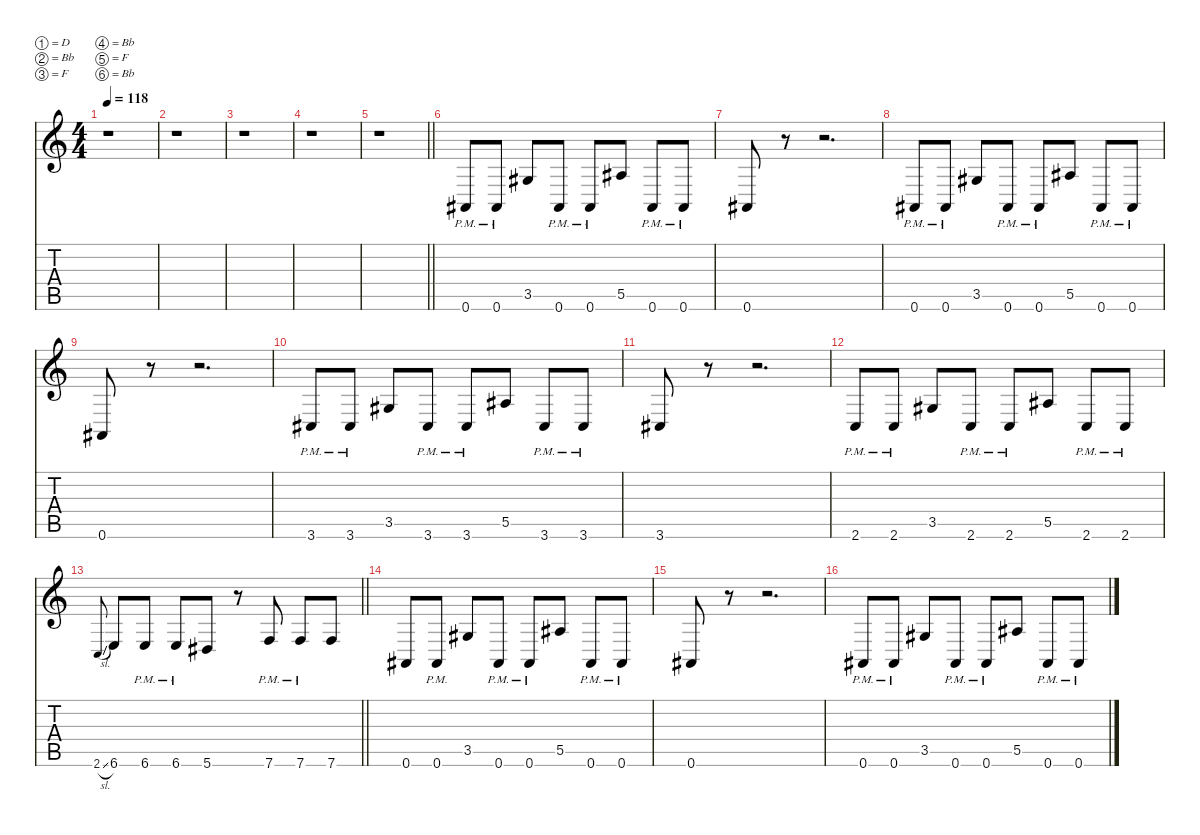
\defaultSystemsLayout 4
\hideDynamics
\bracketExtendMode nobrackets
\singleTrackTrackNamePolicy hidden
\multiTrackTrackNamePolicy hidden
\firstSystemTrackNameMode fullname
\otherSystemsTrackNameOrientation horizontal
\track ("Guitar 1" "jz.guit.") {defaultSystemsLayout 8 instrument electricguitarjazz}
\staff {score tabs}
\tuning (D4 Bb3 F3 Bb2 F2 Bb1)
\ts (4 4)
\beaming (8 2 2 2 2)
\tempo 118
\clef g2
\ks c
r.1{dy f instrument electricguitarjazz beam Down} |
r.1{beam Down} |
r.1{beam Down} |
r.1{beam Down} |
\barLineRight lightlight
r.1{beam Down} |
0.6{pm acc #}.8{beam Up} 0.6{pm acc #}.8{beam Up} 3.5{acc #}.8{beam Up} 0.6{pm acc #}.8{beam Up} 0.6{pm acc #}.8{beam Up} 5.5{acc #}.8{beam Up} 0.6{pm acc #}.8{beam Up} 0.6{pm acc #}.8{beam Up} |
0.6{acc #}.8{beam Up} r.8{beam Up} r.2{d beam Up} |
0.6{pm acc #}.8{beam Up} 0.6{pm acc #}.8{beam Up} 3.5{acc #}.8{beam Up} 0.6{pm acc #}.8{beam Up} 0.6{pm acc #}.8{beam Up} 5.5{acc #}.8{beam Up} 0.6{pm acc #}.8{beam Up} 0.6{pm acc #}.8{beam Up} |
0.6{acc #}.8{beam Up} r.8{beam Up} r.2{d beam Up} |
3.6{pm acc #}.8{beam Up} 3.6{pm acc #}.8{beam Up} 3.5{acc #}.8{beam Up} 3.6{pm acc #}.8{beam Up} 3.6{pm acc #}.8{beam Up} 5.5{acc #}.8{beam Up} 3.6{pm acc #}.8{beam Up} 3.6{pm acc #}.8{beam Up} |
3.6{acc #}.8{beam Up} r.8{beam Up} r.2{d beam Up} |
2.6{pm}.8{beam Up} 2.6{pm}.8{beam Up} 3.5{acc #}.8{beam Up} 2.6{pm}.8{beam Up} 2.6{pm}.8{beam Up} 5.5{acc #}.8{beam Up} 2.6{pm}.8{beam Up} 2.6{pm}.8{beam Up} |
\barLineRight lightlight
2.6{sl}.8{gr onbeat dy mf beam Up} 6.6.8{dy f beam Up} 6.6{pm}.8{beam Up} 6.6{pm}.8{beam Up} 5.6{acc #}.8{beam Up} r.8{beam Up} 7.6{pm}.8{beam Up} 7.6{pm}.8{beam Up} 7.6.8{beam Up} |
0.6{acc #}.8{beam Up} 0.6{pm acc #}.8{beam Up} 3.5{acc #}.8{beam Up} 0.6{pm acc #}.8{beam Up} 0.6{pm acc #}.8{beam Up} 5.5{acc #}.8{beam Up} 0.6{pm acc #}.8{beam Up} 0.6{pm acc #}.8{beam Up} |
0.6{acc #}.8{beam Up} r.8{beam Up} r.2{d beam Up} |
0.6{pm acc #}.8{beam Up} 0.6{pm acc #}.8{beam Up} 3.5{acc #}.8{beam Up} 0.6{pm acc #}.8{beam Up} 0.6{pm acc #}.8{beam Up} 5.5{acc #}.8{beam Up} 0.6{pm acc #}.8{beam Up} 0.6{pm acc #}.8{beam Up}
